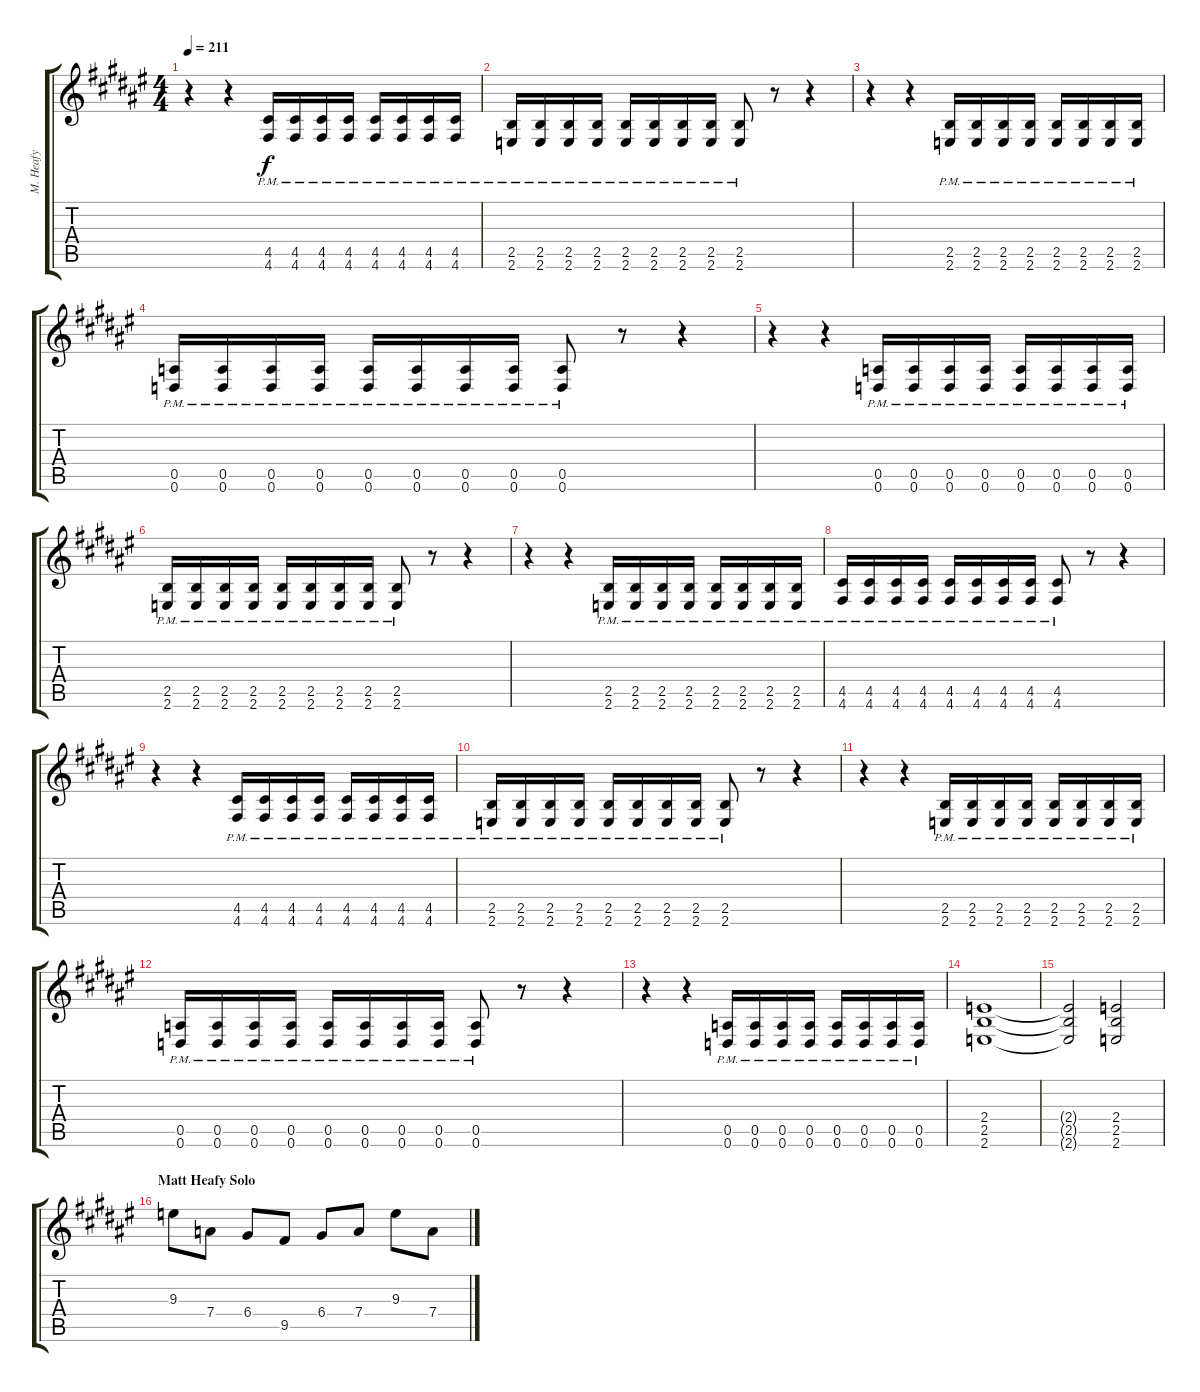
\track ("M. Heafy" "M. Heafy") {instrument overdrivenguitar}
\staff {score tabs}
\tuning (E4 B3 G3 D3 A2 D2) {hide}
\ts (4 4)
\tempo 211
\clef g2
\ks d#minor
r.4{dy f} r.4 (4.5{pm} 4.6{pm}).16 (4.5{pm} 4.6{pm}).16 (4.5{pm} 4.6{pm}).16 (4.5{pm} 4.6{pm}).16 (4.5{pm} 4.6{pm}).16 (4.5{pm} 4.6{pm}).16 (4.5{pm} 4.6{pm}).16 (4.5{pm} 4.6{pm}).16 |
(2.5{pm} 2.6{pm}).16 (2.5{pm} 2.6{pm}).16 (2.5{pm} 2.6{pm}).16 (2.5{pm} 2.6{pm}).16 (2.5{pm} 2.6{pm}).16 (2.5{pm} 2.6{pm}).16 (2.5{pm} 2.6{pm}).16 (2.5{pm} 2.6{pm}).16 (2.5{pm} 2.6{pm}).8 r.8 r.4 |
r.4 r.4 (2.5{pm} 2.6{pm}).16 (2.5{pm} 2.6{pm}).16 (2.5{pm} 2.6{pm}).16 (2.5{pm} 2.6{pm}).16 (2.5{pm} 2.6{pm}).16 (2.5{pm} 2.6{pm}).16 (2.5{pm} 2.6{pm}).16 (2.5{pm} 2.6{pm}).16 |
(0.5{pm} 0.6{pm}).16 (0.5{pm} 0.6{pm}).16 (0.5{pm} 0.6{pm}).16 (0.5{pm} 0.6{pm}).16 (0.5{pm} 0.6{pm}).16 (0.5{pm} 0.6{pm}).16 (0.5{pm} 0.6{pm}).16 (0.5{pm} 0.6{pm}).16 (0.5{pm} 0.6{pm}).8 r.8 r.4 |
r.4 r.4 (0.5{pm} 0.6{pm}).16 (0.5{pm} 0.6{pm}).16 (0.5{pm} 0.6{pm}).16 (0.5{pm} 0.6{pm}).16 (0.5{pm} 0.6{pm}).16 (0.5{pm} 0.6{pm}).16 (0.5{pm} 0.6{pm}).16 (0.5{pm} 0.6{pm}).16 |
(2.5{pm} 2.6{pm}).16 (2.5{pm} 2.6{pm}).16 (2.5{pm} 2.6{pm}).16 (2.5{pm} 2.6{pm}).16 (2.5{pm} 2.6{pm}).16 (2.5{pm} 2.6{pm}).16 (2.5{pm} 2.6{pm}).16 (2.5{pm} 2.6{pm}).16 (2.5{pm} 2.6{pm}).8 r.8 r.4 |
r.4 r.4 (2.5{pm} 2.6{pm}).16 (2.5{pm} 2.6{pm}).16 (2.5{pm} 2.6{pm}).16 (2.5{pm} 2.6{pm}).16 (2.5{pm} 2.6{pm}).16 (2.5{pm} 2.6{pm}).16 (2.5{pm} 2.6{pm}).16 (2.5{pm} 2.6{pm}).16 |
(4.5{pm} 4.6{pm}).16 (4.5{pm} 4.6{pm}).16 (4.5{pm} 4.6{pm}).16 (4.5{pm} 4.6{pm}).16 (4.5{pm} 4.6{pm}).16 (4.5{pm} 4.6{pm}).16 (4.5{pm} 4.6{pm}).16 (4.5{pm} 4.6{pm}).16 (4.5{pm} 4.6{pm}).8 r.8 r.4 |
r.4 r.4 (4.5{pm} 4.6{pm}).16 (4.5{pm} 4.6{pm}).16 (4.5{pm} 4.6{pm}).16 (4.5{pm} 4.6{pm}).16 (4.5{pm} 4.6{pm}).16 (4.5{pm} 4.6{pm}).16 (4.5{pm} 4.6{pm}).16 (4.5{pm} 4.6{pm}).16 |
(2.5{pm} 2.6{pm}).16 (2.5{pm} 2.6{pm}).16 (2.5{pm} 2.6{pm}).16 (2.5{pm} 2.6{pm}).16 (2.5{pm} 2.6{pm}).16 (2.5{pm} 2.6{pm}).16 (2.5{pm} 2.6{pm}).16 (2.5{pm} 2.6{pm}).16 (2.5{pm} 2.6{pm}).8 r.8 r.4 |
r.4 r.4 (2.5{pm} 2.6{pm}).16 (2.5{pm} 2.6{pm}).16 (2.5{pm} 2.6{pm}).16 (2.5{pm} 2.6{pm}).16 (2.5{pm} 2.6{pm}).16 (2.5{pm} 2.6{pm}).16 (2.5{pm} 2.6{pm}).16 (2.5{pm} 2.6{pm}).16 |
(0.5{pm} 0.6{pm}).16 (0.5{pm} 0.6{pm}).16 (0.5{pm} 0.6{pm}).16 (0.5{pm} 0.6{pm}).16 (0.5{pm} 0.6{pm}).16 (0.5{pm} 0.6{pm}).16 (0.5{pm} 0.6{pm}).16 (0.5{pm} 0.6{pm}).16 (0.5{pm} 0.6{pm}).8 r.8 r.4 |
r.4 r.4 (0.5{pm} 0.6{pm}).16 (0.5{pm} 0.6{pm}).16 (0.5{pm} 0.6{pm}).16 (0.5{pm} 0.6{pm}).16 (0.5{pm} 0.6{pm}).16 (0.5{pm} 0.6{pm}).16 (0.5{pm} 0.6{pm}).16 (0.5{pm} 0.6{pm}).16 |
(2.4 2.5 2.6).1 |
(2.4{t} 2.5{t} 2.6{t}).2 (2.4 2.5 2.6).2 |
\section ("" "Matt Heafy Solo")
9.3.8{volume 16 balance 4} 7.4.8 6.4.8 9.5.8 6.4.8 7.4.8 9.3.8 7.4.8
